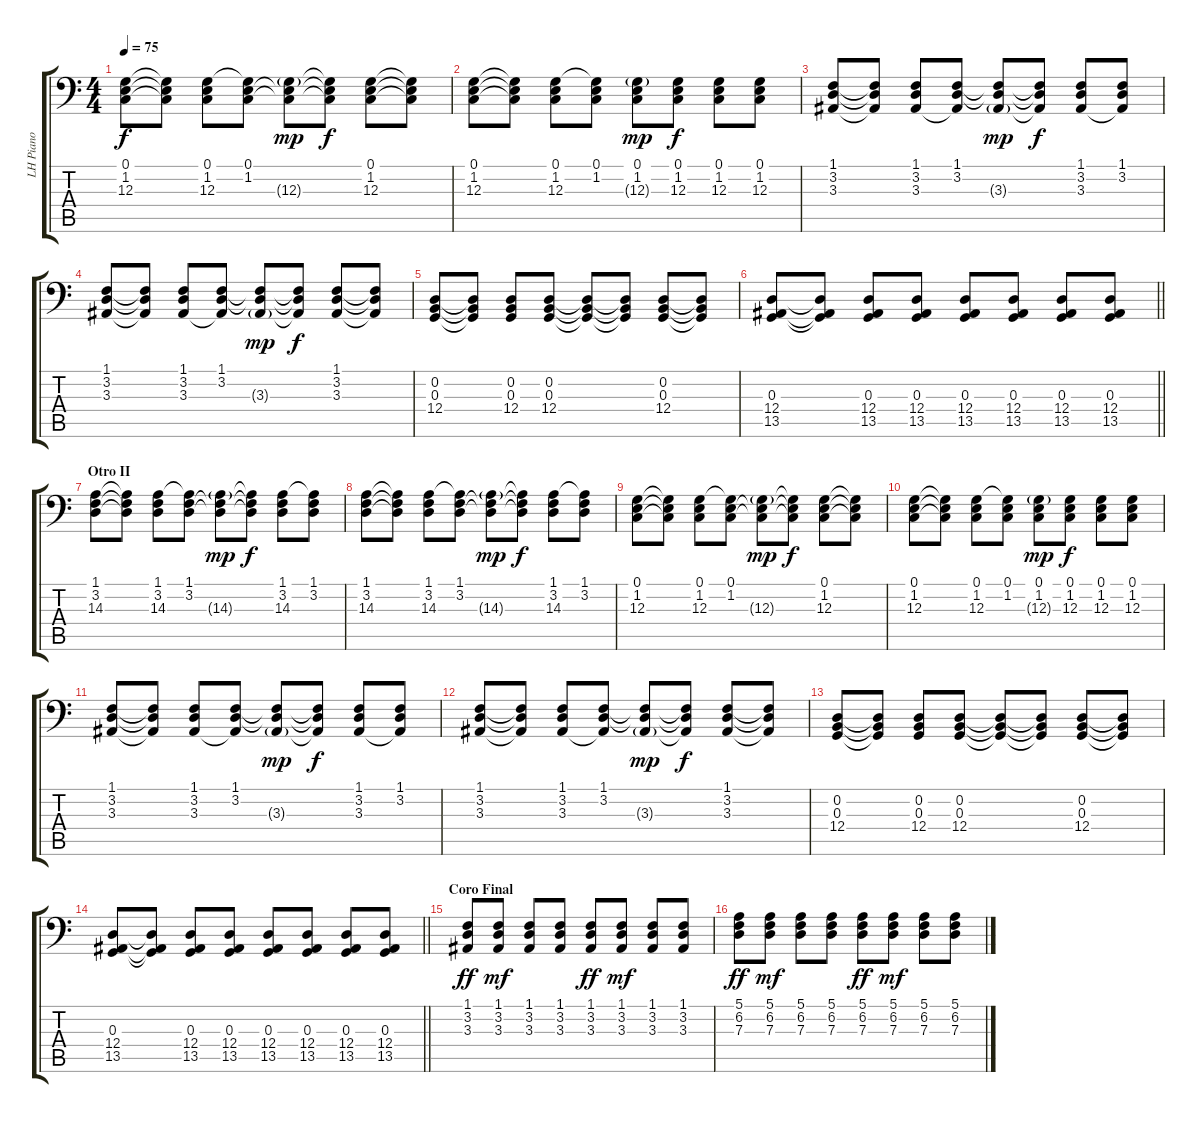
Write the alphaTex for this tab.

\track ("LH Piano" "LH Piano") {instrument acousticgrandpiano}
\staff {score tabs}
\tuning (E3 B2 G2 D2 A1 E1) {hide}
\ts (4 4)
\tempo 75
\clef f4
\ks c
(0.1 1.2 12.3).8{dy f} (0.1{t} 1.2{t} 12.3{t}).8 (0.1 1.2 12.3).8 (0.1 1.2 12.3{t}).8 (0.1{t} 1.2{t} 12.3{g}).8{dy mp} (0.1{t} 1.2{t} 12.3{t}).8{dy f} (0.1 1.2 12.3).8 (0.1{t} 1.2{t} 12.3{t}).8 |
(0.1 1.2 12.3).8 (0.1{t} 1.2{t} 12.3{t}).8 (0.1 1.2 12.3).8 (0.1 1.2 12.3{t}).8 (0.1 1.2 12.3{g}).8{dy mp} (0.1 1.2 12.3).8{dy f} (0.1 1.2 12.3).8 (0.1 1.2 12.3).8 |
(1.1 3.2 3.3).8 (1.1{t} 3.2{t} 3.3{t}).8 (1.1 3.2 3.3).8 (1.1 3.2 3.3{t}).8 (1.1{t} 3.2{t} 3.3{g}).8{dy mp} (1.1{t} 3.2{t} 3.3{t}).8{dy f} (1.1 3.2 3.3).8 (1.1 3.2 3.3{t}).8 |
(1.1 3.2 3.3).8 (1.1{t} 3.2{t} 3.3{t}).8 (1.1 3.2 3.3).8 (1.1 3.2 3.3{t}).8 (1.1{t} 3.2{t} 3.3{g}).8{dy mp} (1.1{t} 3.2{t} 3.3{t}).8{dy f} (1.1 3.2 3.3).8 (1.1{t} 3.2{t} 3.3{t}).8 |
(0.2 0.3 12.4).8 (0.2{t} 0.3{t} 12.4{t}).8 (0.2 0.3 12.4).8 (0.2 0.3 12.4).8 (0.2{t} 0.3{t} 12.4{t}).8 (0.2{t} 0.3{t} 12.4{t}).8 (0.2 0.3 12.4).8 (0.2{t} 0.3{t} 12.4{t}).8 |
\barLineRight lightlight
(0.3 12.4 13.5).8 (0.3{t} 12.4{t} 13.5{t}).8 (0.3 12.4 13.5).8 (0.3 12.4 13.5).8 (0.3 12.4 13.5).8 (0.3 12.4 13.5).8 (0.3 12.4 13.5).8 (0.3 12.4 13.5).8 |
\section ("" "Otro II")
(1.1 3.2 14.3).8 (1.1{t} 3.2{t} 14.3{t}).8 (1.1 3.2 14.3).8 (1.1 3.2 14.3{t}).8 (1.1{t} 3.2{t} 14.3{g}).8{dy mp} (1.1{t} 3.2{t} 14.3{t}).8{dy f} (1.1 3.2 14.3).8 (1.1 3.2 14.3{t}).8 |
(1.1 3.2 14.3).8 (1.1{t} 3.2{t} 14.3{t}).8 (1.1 3.2 14.3).8 (1.1 3.2 14.3{t}).8 (1.1{t} 3.2{t} 14.3{g}).8{dy mp} (1.1{t} 3.2{t} 14.3{t}).8{dy f} (1.1 3.2 14.3).8 (1.1 3.2 14.3{t}).8 |
(0.1 1.2 12.3).8 (0.1{t} 1.2{t} 12.3{t}).8 (0.1 1.2 12.3).8 (0.1 1.2 12.3{t}).8 (0.1{t} 1.2{t} 12.3{g}).8{dy mp} (0.1{t} 1.2{t} 12.3{t}).8{dy f} (0.1 1.2 12.3).8 (0.1{t} 1.2{t} 12.3{t}).8 |
(0.1 1.2 12.3).8 (0.1{t} 1.2{t} 12.3{t}).8 (0.1 1.2 12.3).8 (0.1 1.2 12.3{t}).8 (0.1 1.2 12.3{g}).8{dy mp} (0.1 1.2 12.3).8{dy f} (0.1 1.2 12.3).8 (0.1 1.2 12.3).8 |
(1.1 3.2 3.3).8 (1.1{t} 3.2{t} 3.3{t}).8 (1.1 3.2 3.3).8 (1.1 3.2 3.3{t}).8 (1.1{t} 3.2{t} 3.3{g}).8{dy mp} (1.1{t} 3.2{t} 3.3{t}).8{dy f} (1.1 3.2 3.3).8 (1.1 3.2 3.3{t}).8 |
(1.1 3.2 3.3).8 (1.1{t} 3.2{t} 3.3{t}).8 (1.1 3.2 3.3).8 (1.1 3.2 3.3{t}).8 (1.1{t} 3.2{t} 3.3{g}).8{dy mp} (1.1{t} 3.2{t} 3.3{t}).8{dy f} (1.1 3.2 3.3).8 (1.1{t} 3.2{t} 3.3{t}).8 |
(0.2 0.3 12.4).8 (0.2{t} 0.3{t} 12.4{t}).8 (0.2 0.3 12.4).8 (0.2 0.3 12.4).8 (0.2{t} 0.3{t} 12.4{t}).8 (0.2{t} 0.3{t} 12.4{t}).8 (0.2 0.3 12.4).8 (0.2{t} 0.3{t} 12.4{t}).8 |
\barLineRight lightlight
(0.3 12.4 13.5).8 (0.3{t} 12.4{t} 13.5{t}).8 (0.3 12.4 13.5).8 (0.3 12.4 13.5).8 (0.3 12.4 13.5).8 (0.3 12.4 13.5).8 (0.3 12.4 13.5).8 (0.3 12.4 13.5).8 |
\section ("" "Coro Final")
(1.1 3.2 3.3).8{dy ff} (1.1 3.2 3.3).8{dy mf} (1.1 3.2 3.3).8 (1.1 3.2 3.3).8 (1.1 3.2 3.3).8{dy ff} (1.1 3.2 3.3).8{dy mf} (1.1 3.2 3.3).8 (1.1 3.2 3.3).8 |
(5.1 6.2 7.3).8{dy ff} (5.1 6.2 7.3).8{dy mf} (5.1 6.2 7.3).8 (5.1 6.2 7.3).8 (5.1 6.2 7.3).8{dy ff} (5.1 6.2 7.3).8{dy mf} (5.1 6.2 7.3).8 (5.1 6.2 7.3).8
